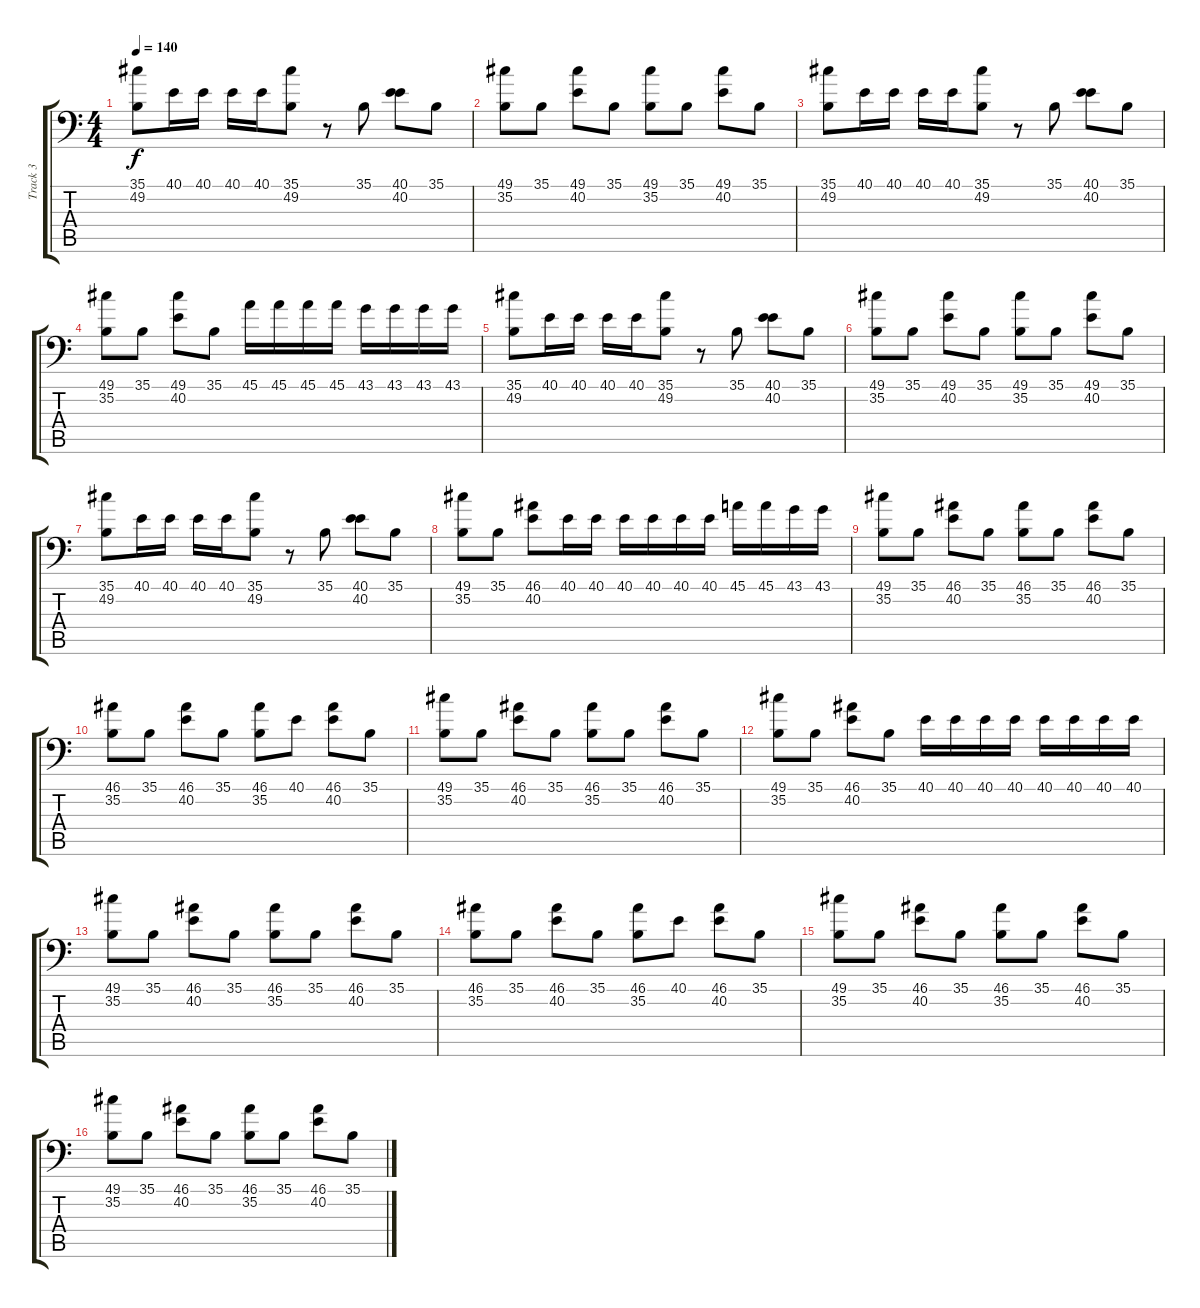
\track ("Track 3" "Track 3") {instrument acousticgrandpiano}
\staff {score tabs}
\tuning (C-1 C-1 C-1 C-1 C-1 C-1) {hide}
\ts (4 4)
\tempo 140
\clef f4
\ks c
(35.1 49.2).8{dy f} 40.1.16 40.1.16 40.1.16 40.1.16 (35.1 49.2).8 r.8 35.1.8 (40.1 40.2).8 35.1.8 |
(49.1 35.2).8 35.1.8 (49.1 40.2).8 35.1.8 (49.1 35.2).8 35.1.8 (49.1 40.2).8 35.1.8 |
(35.1 49.2).8 40.1.16 40.1.16 40.1.16 40.1.16 (35.1 49.2).8 r.8 35.1.8 (40.1 40.2).8 35.1.8 |
(49.1 35.2).8 35.1.8 (49.1 40.2).8 35.1.8 45.1.16 45.1.16 45.1.16 45.1.16 43.1.16 43.1.16 43.1.16 43.1.16 |
(35.1 49.2).8 40.1.16 40.1.16 40.1.16 40.1.16 (35.1 49.2).8 r.8 35.1.8 (40.1 40.2).8 35.1.8 |
(49.1 35.2).8 35.1.8 (49.1 40.2).8 35.1.8 (49.1 35.2).8 35.1.8 (49.1 40.2).8 35.1.8 |
(35.1 49.2).8 40.1.16 40.1.16 40.1.16 40.1.16 (35.1 49.2).8 r.8 35.1.8 (40.1 40.2).8 35.1.8 |
(49.1 35.2).8 35.1.8 (46.1 40.2).8 40.1.16 40.1.16 40.1.16 40.1.16 40.1.16 40.1.16 45.1.16 45.1.16 43.1.16 43.1.16 |
(49.1 35.2).8 35.1.8 (46.1 40.2).8 35.1.8 (46.1 35.2).8 35.1.8 (46.1 40.2).8 35.1.8 |
(46.1 35.2).8 35.1.8 (46.1 40.2).8 35.1.8 (46.1 35.2).8 40.1.8 (46.1 40.2).8 35.1.8 |
(49.1 35.2).8 35.1.8 (46.1 40.2).8 35.1.8 (46.1 35.2).8 35.1.8 (46.1 40.2).8 35.1.8 |
(49.1 35.2).8 35.1.8 (46.1 40.2).8 35.1.8 40.1.16 40.1.16 40.1.16 40.1.16 40.1.16 40.1.16 40.1.16 40.1.16 |
(49.1 35.2).8 35.1.8 (46.1 40.2).8 35.1.8 (46.1 35.2).8 35.1.8 (46.1 40.2).8 35.1.8 |
(46.1 35.2).8 35.1.8 (46.1 40.2).8 35.1.8 (46.1 35.2).8 40.1.8 (46.1 40.2).8 35.1.8 |
(49.1 35.2).8 35.1.8 (46.1 40.2).8 35.1.8 (46.1 35.2).8 35.1.8 (46.1 40.2).8 35.1.8 |
(49.1 35.2).8 35.1.8 (46.1 40.2).8 35.1.8 (46.1 35.2).8 35.1.8 (46.1 40.2).8 35.1.8
